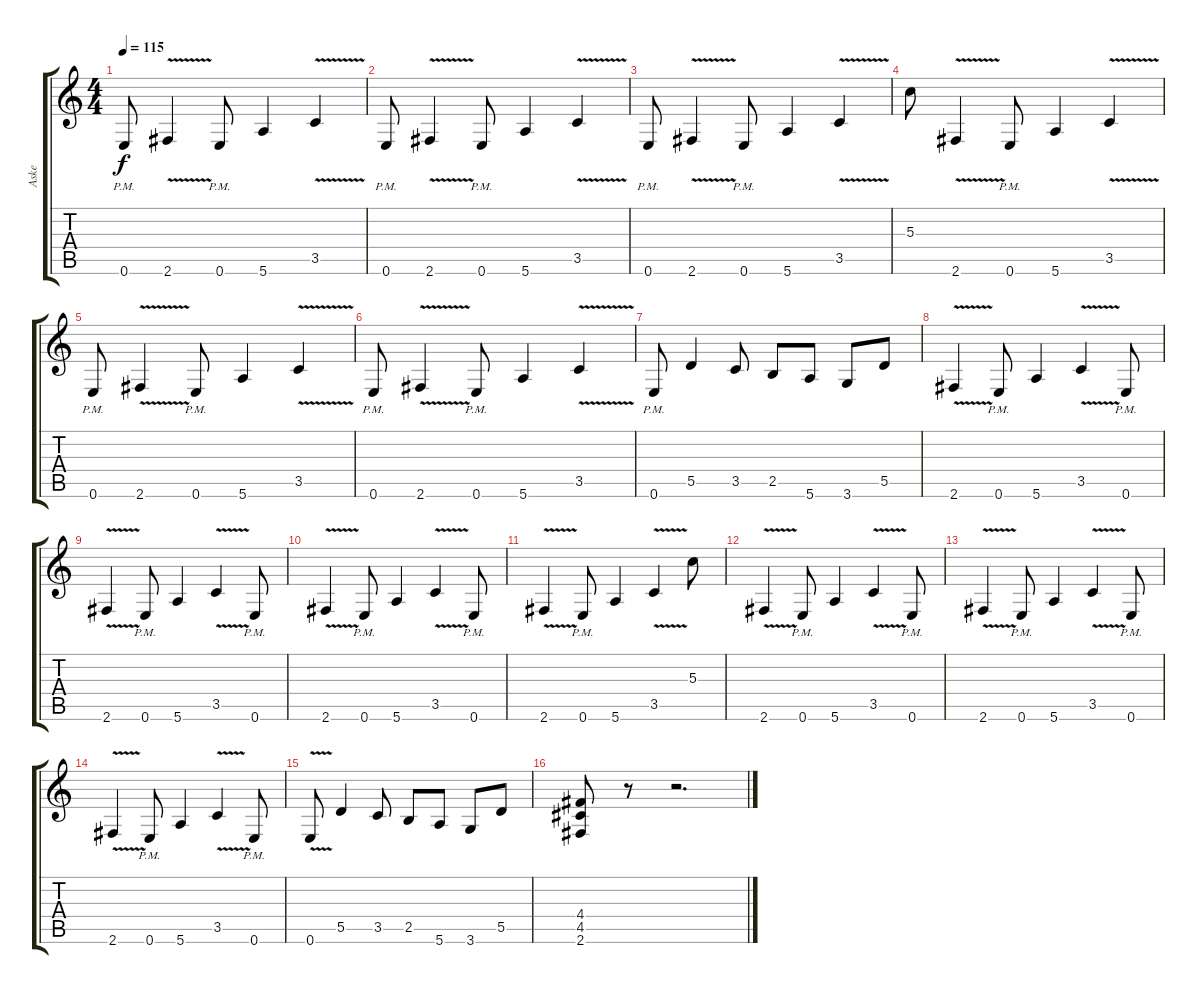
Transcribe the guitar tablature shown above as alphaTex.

\track ("Aske" "Aske") {mute instrument acousticguitarsteel}
\staff {score tabs}
\tuning (E4 B3 G3 D3 A2 E2) {hide}
\ts (4 4)
\tempo 115
\clef g2
\ks c
0.6{pm}.8{dy f} 2.6{v}.4 0.6{pm}.8 5.6.4 3.5{v}.4 |
0.6{pm}.8 2.6{v}.4 0.6{pm}.8 5.6.4 3.5{v}.4 |
0.6{pm}.8 2.6{v}.4 0.6{pm}.8 5.6.4 3.5{v}.4 |
5.3.8 2.6{v}.4 0.6{pm}.8 5.6.4 3.5{v}.4 |
0.6{pm}.8 2.6{v}.4 0.6{pm}.8 5.6.4 3.5{v}.4 |
0.6{pm}.8 2.6{v}.4 0.6{pm}.8 5.6.4 3.5{v}.4 |
0.6{pm}.8 5.5.4 3.5.8 2.5.8 5.6.8 3.6.8 5.5.8 |
2.6{v}.4 0.6{pm}.8 5.6.4 3.5{v}.4 0.6{pm}.8 |
2.6{v}.4 0.6{pm}.8 5.6.4 3.5{v}.4 0.6{pm}.8 |
2.6{v}.4 0.6{pm}.8 5.6.4 3.5{v}.4 0.6{pm}.8 |
2.6{v}.4 0.6{pm}.8 5.6.4 3.5{v}.4 5.3.8 |
2.6{v}.4 0.6{pm}.8 5.6.4 3.5{v}.4 0.6{pm}.8 |
2.6{v}.4 0.6{pm}.8 5.6.4 3.5{v}.4 0.6{pm}.8 |
2.6{v}.4 0.6{pm}.8 5.6.4 3.5{v}.4 0.6{pm}.8 |
0.6{v}.8 5.5.4 3.5.8 2.5.8 5.6.8 3.6.8 5.5.8 |
(4.4 4.5 2.6).8 r.8 r.2{d}
